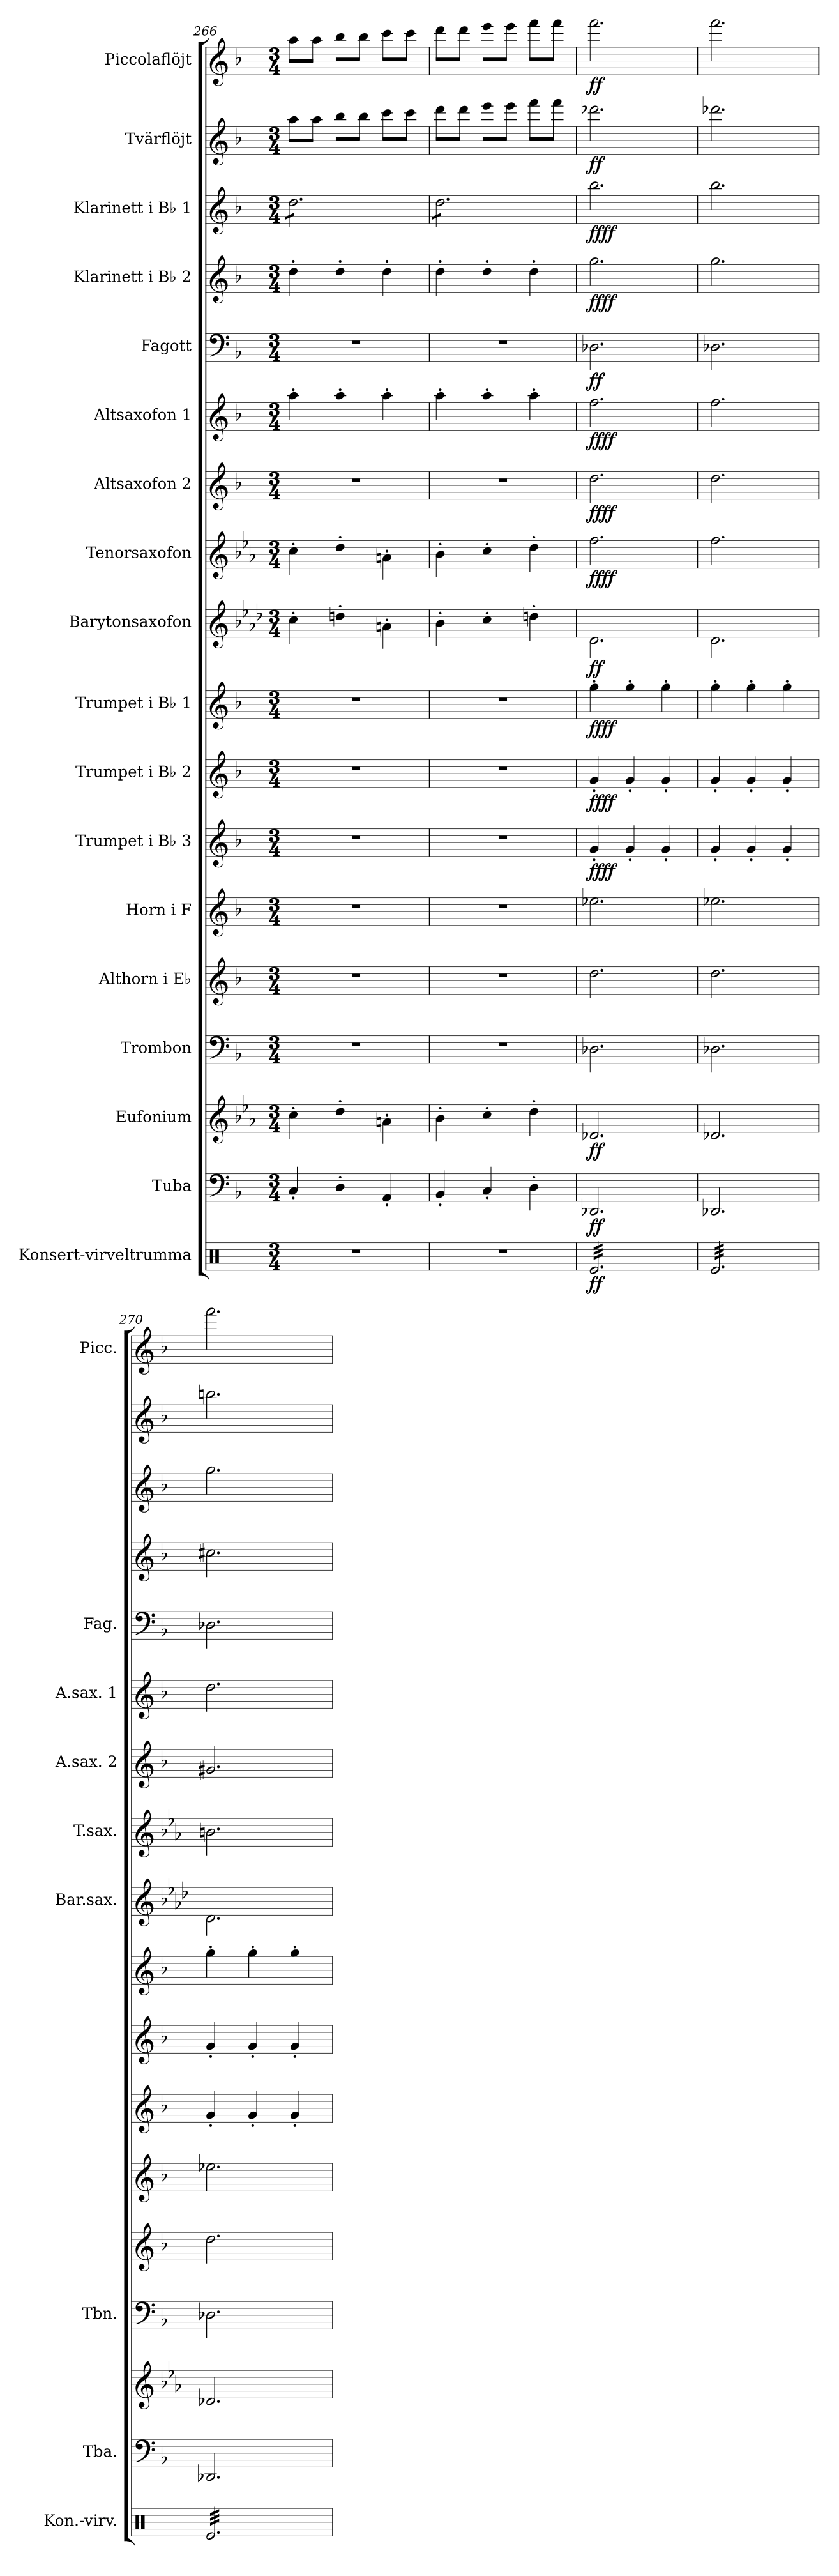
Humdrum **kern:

**kern	**dynam	**kern	**dynam	**kern	**dynam	**kern	**kern	**kern	**kern	**dynam	**kern	**dynam	**kern	**dynam	**kern	**dynam	**kern	**dynam	**kern	**dynam	**kern	**dynam	**kern	**dynam	**kern	**dynam	**kern	**dynam	**kern	**dynam	**kern	**dynam
*part18	*part18	*part17	*part17	*part16	*part16	*part15	*part14	*part13	*part12	*part12	*part11	*part11	*part10	*part10	*part9	*part9	*part8	*part8	*part7	*part7	*part6	*part6	*part5	*part5	*part4	*part4	*part3	*part3	*part2	*part2	*part1	*part1
*staff18	*staff18	*staff17	*staff17	*staff16	*staff16	*staff15	*staff14	*staff13	*staff12	*staff12	*staff11	*staff11	*staff10	*staff10	*staff9	*staff9	*staff8	*staff8	*staff7	*staff7	*staff6	*staff6	*staff5	*staff5	*staff4	*staff4	*staff3	*staff3	*staff2	*staff2	*staff1	*staff1
*I"Konsert-virveltrumma	*	*I"Tuba	*	*I"Eufonium	*	*I"Trombon	*I"Althorn i E♭	*I"Horn i F	*I"Trumpet i B♭ 3	*	*I"Trumpet i B♭ 2	*	*I"Trumpet i B♭ 1	*	*I"Barytonsaxofon	*	*I"Tenorsaxofon	*	*I"Altsaxofon 2	*	*I"Altsaxofon 1	*	*I"Fagott	*	*I"Klarinett i B♭ 2	*	*I"Klarinett i B♭ 1	*	*I"Tvärflöjt	*	*I"Piccolaflöjt	*
*I'Kon.-virv.	*	*I'Tba.	*	*	*	*I'Tbn.	*	*	*	*	*	*	*	*	*I'Bar.sax.	*	*I'T.sax.	*	*I'A.sax. 2	*	*I'A.sax. 1	*	*I'Fag.	*	*	*	*	*	*	*	*I'Picc.	*
*clefX	*	*clefF4	*	*clefG2	*	*clefF4	*clefG2	*clefG2	*clefG2	*	*clefG2	*	*clefG2	*	*clefG2	*	*clefG2	*	*clefG2	*	*clefG2	*	*clefF4	*	*clefG2	*	*clefG2	*	*clefG2	*	*clefG2	*
*	*	*	*	*ITrd8c14	*	*	*ITrd5c9	*ITrd4c7	*ITrd1c2	*	*ITrd1c2	*	*ITrd1c2	*	*ITrd12c21	*	*ITrd8c14	*	*ITrd5c9	*	*ITrd5c9	*	*	*	*ITrd1c2	*	*ITrd1c2	*	*	*	*ITrd-7c-12	*
*k[]	*	*k[b-]	*	*k[b-e-a-]	*	*k[b-]	*k[b-e-a-d-]	*k[b-e-]	*k[b-e-a-]	*	*k[b-e-a-]	*	*k[b-e-a-]	*	*k[b-e-a-d-]	*	*k[b-e-a-]	*	*k[b-e-a-d-]	*	*k[b-e-a-d-]	*	*k[b-]	*	*k[b-e-a-]	*	*k[b-e-a-]	*	*k[b-]	*	*k[b-]	*
*M3/4	*	*M3/4	*	*M3/4	*	*M3/4	*M3/4	*M3/4	*M3/4	*	*M3/4	*	*M3/4	*	*M3/4	*	*M3/4	*	*M3/4	*	*M3/4	*	*M3/4	*	*M3/4	*	*M3/4	*	*M3/4	*	*M3/4	*
=266	=266	=266	=266	=266	=266	=266	=266	=266	=266	=266	=266	=266	=266	=266	=266	=266	=266	=266	=266	=266	=266	=266	=266	=266	=266	=266	=266	=266	=266	=266	=266	=266
*	*	*	*	*	*	*	*	*	*	*	*	*	*	*	*	*	*	*	*	*	*	*	*	*	*	*	*tremolo	*	*	*	*	*
2.r	.	4C'/	.	4c'\	.	2.r	2.r	2.r	2.r	.	2.r	.	2.r	.	4c'\	.	4c'\	.	2.r	.	4cc'\	.	2.r	.	4cc'\	.	8cc\L	.	8aa\L	.	8aaa\L	.
.	.	.	.	.	.	.	.	.	.	.	.	.	.	.	.	.	.	.	.	.	.	.	.	.	.	.	8cc\	.	8aa\J	.	8aaa\J	.
.	.	4D'\	.	4d'\	.	.	.	.	.	.	.	.	.	.	4dn'\	.	4d'\	.	.	.	4cc'\	.	.	.	4cc'\	.	8cc\	.	8bb-\L	.	8bbb-\L	.
.	.	.	.	.	.	.	.	.	.	.	.	.	.	.	.	.	.	.	.	.	.	.	.	.	.	.	8cc\	.	8bb-\J	.	8bbb-\J	.
.	.	4AA'/	.	4An'\	.	.	.	.	.	.	.	.	.	.	4An'\	.	4An'\	.	.	.	4cc'\	.	.	.	4cc'\	.	8cc\	.	8ccc\L	.	8cccc\L	.
.	.	.	.	.	.	.	.	.	.	.	.	.	.	.	.	.	.	.	.	.	.	.	.	.	.	.	8cc\J	.	8ccc\J	.	8cccc\J	.
=267	=267	=267	=267	=267	=267	=267	=267	=267	=267	=267	=267	=267	=267	=267	=267	=267	=267	=267	=267	=267	=267	=267	=267	=267	=267	=267	=267	=267	=267	=267	=267	=267
2.r	.	4BB-'/	.	4B-'\	.	2.r	2.r	2.r	2.r	.	2.r	.	2.r	.	4B-'\	.	4B-'\	.	2.r	.	4cc'\	.	2.r	.	4cc'\	.	8cc\L	.	8ddd\L	.	8dddd\L	.
.	.	.	.	.	.	.	.	.	.	.	.	.	.	.	.	.	.	.	.	.	.	.	.	.	.	.	8cc\	.	8ddd\J	.	8dddd\J	.
.	.	4C'/	.	4c'\	.	.	.	.	.	.	.	.	.	.	4c'\	.	4c'\	.	.	.	4cc'\	.	.	.	4cc'\	.	8cc\	.	8eee\L	.	8eeee\L	.
.	.	.	.	.	.	.	.	.	.	.	.	.	.	.	.	.	.	.	.	.	.	.	.	.	.	.	8cc\	.	8eee\J	.	8eeee\J	.
.	.	4D'\	.	4d'\	.	.	.	.	.	.	.	.	.	.	4dn'\	.	4d'\	.	.	.	4cc'\	.	.	.	4cc'\	.	8cc\	.	8fff\L	.	8ffff\L	.
.	.	.	.	.	.	.	.	.	.	.	.	.	.	.	.	.	.	.	.	.	.	.	.	.	.	.	8cc\J	.	8fff\J	.	8ffff\J	.
*	*	*	*	*	*	*	*	*	*	*	*	*	*	*	*	*	*	*	*	*	*	*	*	*	*	*	*Xtremolo	*	*	*	*	*
!!LO:PB:g=z
=268	=268	=268	=268	=268	=268	=268	=268	=268	=268	=268	=268	=268	=268	=268	=268	=268	=268	=268	=268	=268	=268	=268	=268	=268	=268	=268	=268	=268	=268	=268	=268	=268
!	!LO:DY:b	!	!LO:DY:b	!	!LO:DY:b	!	!	!	!	!LO:DY:b	!	!	!	!	!	!	!	!	!	!	!	!	!	!	!	!	!	!	!	!	!	!
!	!	!	!	!	!	!	!	!	!	!LO:DY:n=1:b	!	!LO:DY:b	!	!	!	!	!	!	!	!	!	!	!	!	!	!	!	!	!	!	!	!
!	!	!	!	!	!	!	!	!	!	!	!	!LO:DY:n=1:b	!	!LO:DY:b	!	!	!	!	!	!	!	!	!	!	!	!	!	!	!	!	!	!
!	!	!	!	!	!	!	!	!	!	!	!	!	!	!LO:DY:n=1:b	!	!LO:DY:b	!	!LO:DY:b	!	!	!	!	!	!	!	!	!	!	!	!	!	!
!	!	!	!	!	!	!	!	!	!	!	!	!	!	!	!	!	!	!LO:DY:n=1:b	!	!LO:DY:b	!	!	!	!	!	!	!	!	!	!	!	!
!	!	!	!	!	!	!	!	!	!	!	!	!	!	!	!	!	!	!	!	!LO:DY:n=1:b	!	!LO:DY:b	!	!	!	!	!	!	!	!	!	!
!	!	!	!	!	!	!	!	!	!	!	!	!	!	!	!	!	!	!	!	!	!	!LO:DY:n=1:b	!	!LO:DY:b	!	!LO:DY:b	!	!	!	!	!	!
!	!	!	!	!	!	!	!	!	!	!	!	!	!	!	!	!	!	!	!	!	!	!	!	!	!	!LO:DY:n=1:b	!	!LO:DY:b	!	!	!	!
!	!	!	!	!	!	!	!	!	!	!	!	!	!	!	!	!	!	!	!	!	!	!	!	!	!	!	!	!LO:DY:n=1:b	!	!LO:DY:b	!	!LO:DY:b
*tremolo	*	*	*	*	*	*	*	*	*	*	*	*	*	*	*	*	*	*	*	*	*	*	*	*	*	*	*	*	*	*	*	*
32Re/LLL	ff	2.DD-X/	ff	2.D-X/	ff	2.D-X\	2.f\	2.a-X\	4f'/	ff ff	4f'/	ff ff	4ff'\	ff ff	2.D-\	ff	2.f\	ff ff	2.f\	ff ff	2.a-\	ff ff	2.D-X\	ff	2.ff\	ff ff	2.aa-\	ff ff	2.ddd-X\	ff	2.ffff\	ff
32Re/	.	.	.	.	.	.	.	.	.	.	.	.	.	.	.	.	.	.	.	.	.	.	.	.	.	.	.	.	.	.	.	.
32Re/	.	.	.	.	.	.	.	.	.	.	.	.	.	.	.	.	.	.	.	.	.	.	.	.	.	.	.	.	.	.	.	.
32Re/	.	.	.	.	.	.	.	.	.	.	.	.	.	.	.	.	.	.	.	.	.	.	.	.	.	.	.	.	.	.	.	.
32Re/	.	.	.	.	.	.	.	.	.	.	.	.	.	.	.	.	.	.	.	.	.	.	.	.	.	.	.	.	.	.	.	.
32Re/	.	.	.	.	.	.	.	.	.	.	.	.	.	.	.	.	.	.	.	.	.	.	.	.	.	.	.	.	.	.	.	.
32Re/	.	.	.	.	.	.	.	.	.	.	.	.	.	.	.	.	.	.	.	.	.	.	.	.	.	.	.	.	.	.	.	.
32Re/	.	.	.	.	.	.	.	.	.	.	.	.	.	.	.	.	.	.	.	.	.	.	.	.	.	.	.	.	.	.	.	.
32Re/	.	.	.	.	.	.	.	.	4f'/	.	4f'/	.	4ff'\	.	.	.	.	.	.	.	.	.	.	.	.	.	.	.	.	.	.	.
32Re/	.	.	.	.	.	.	.	.	.	.	.	.	.	.	.	.	.	.	.	.	.	.	.	.	.	.	.	.	.	.	.	.
32Re/	.	.	.	.	.	.	.	.	.	.	.	.	.	.	.	.	.	.	.	.	.	.	.	.	.	.	.	.	.	.	.	.
32Re/	.	.	.	.	.	.	.	.	.	.	.	.	.	.	.	.	.	.	.	.	.	.	.	.	.	.	.	.	.	.	.	.
32Re/	.	.	.	.	.	.	.	.	.	.	.	.	.	.	.	.	.	.	.	.	.	.	.	.	.	.	.	.	.	.	.	.
32Re/	.	.	.	.	.	.	.	.	.	.	.	.	.	.	.	.	.	.	.	.	.	.	.	.	.	.	.	.	.	.	.	.
32Re/	.	.	.	.	.	.	.	.	.	.	.	.	.	.	.	.	.	.	.	.	.	.	.	.	.	.	.	.	.	.	.	.
32Re/	.	.	.	.	.	.	.	.	.	.	.	.	.	.	.	.	.	.	.	.	.	.	.	.	.	.	.	.	.	.	.	.
32Re/	.	.	.	.	.	.	.	.	4f'/	.	4f'/	.	4ff'\	.	.	.	.	.	.	.	.	.	.	.	.	.	.	.	.	.	.	.
32Re/	.	.	.	.	.	.	.	.	.	.	.	.	.	.	.	.	.	.	.	.	.	.	.	.	.	.	.	.	.	.	.	.
32Re/	.	.	.	.	.	.	.	.	.	.	.	.	.	.	.	.	.	.	.	.	.	.	.	.	.	.	.	.	.	.	.	.
32Re/	.	.	.	.	.	.	.	.	.	.	.	.	.	.	.	.	.	.	.	.	.	.	.	.	.	.	.	.	.	.	.	.
32Re/	.	.	.	.	.	.	.	.	.	.	.	.	.	.	.	.	.	.	.	.	.	.	.	.	.	.	.	.	.	.	.	.
32Re/	.	.	.	.	.	.	.	.	.	.	.	.	.	.	.	.	.	.	.	.	.	.	.	.	.	.	.	.	.	.	.	.
32Re/	.	.	.	.	.	.	.	.	.	.	.	.	.	.	.	.	.	.	.	.	.	.	.	.	.	.	.	.	.	.	.	.
32Re/JJJ	.	.	.	.	.	.	.	.	.	.	.	.	.	.	.	.	.	.	.	.	.	.	.	.	.	.	.	.	.	.	.	.
=269	=269	=269	=269	=269	=269	=269	=269	=269	=269	=269	=269	=269	=269	=269	=269	=269	=269	=269	=269	=269	=269	=269	=269	=269	=269	=269	=269	=269	=269	=269	=269	=269
32Re/LLL	.	2.DD-X/	.	2.D-X/	.	2.D-X\	2.f\	2.a-X\	4f'/	.	4f'/	.	4ff'\	.	2.D-\	.	2.f\	.	2.f\	.	2.a-\	.	2.D-X\	.	2.ff\	.	2.aa-\	.	2.ddd-X\	.	2.ffff\	.
32Re/	.	.	.	.	.	.	.	.	.	.	.	.	.	.	.	.	.	.	.	.	.	.	.	.	.	.	.	.	.	.	.	.
32Re/	.	.	.	.	.	.	.	.	.	.	.	.	.	.	.	.	.	.	.	.	.	.	.	.	.	.	.	.	.	.	.	.
32Re/	.	.	.	.	.	.	.	.	.	.	.	.	.	.	.	.	.	.	.	.	.	.	.	.	.	.	.	.	.	.	.	.
32Re/	.	.	.	.	.	.	.	.	.	.	.	.	.	.	.	.	.	.	.	.	.	.	.	.	.	.	.	.	.	.	.	.
32Re/	.	.	.	.	.	.	.	.	.	.	.	.	.	.	.	.	.	.	.	.	.	.	.	.	.	.	.	.	.	.	.	.
32Re/	.	.	.	.	.	.	.	.	.	.	.	.	.	.	.	.	.	.	.	.	.	.	.	.	.	.	.	.	.	.	.	.
32Re/	.	.	.	.	.	.	.	.	.	.	.	.	.	.	.	.	.	.	.	.	.	.	.	.	.	.	.	.	.	.	.	.
32Re/	.	.	.	.	.	.	.	.	4f'/	.	4f'/	.	4ff'\	.	.	.	.	.	.	.	.	.	.	.	.	.	.	.	.	.	.	.
32Re/	.	.	.	.	.	.	.	.	.	.	.	.	.	.	.	.	.	.	.	.	.	.	.	.	.	.	.	.	.	.	.	.
32Re/	.	.	.	.	.	.	.	.	.	.	.	.	.	.	.	.	.	.	.	.	.	.	.	.	.	.	.	.	.	.	.	.
32Re/	.	.	.	.	.	.	.	.	.	.	.	.	.	.	.	.	.	.	.	.	.	.	.	.	.	.	.	.	.	.	.	.
32Re/	.	.	.	.	.	.	.	.	.	.	.	.	.	.	.	.	.	.	.	.	.	.	.	.	.	.	.	.	.	.	.	.
32Re/	.	.	.	.	.	.	.	.	.	.	.	.	.	.	.	.	.	.	.	.	.	.	.	.	.	.	.	.	.	.	.	.
32Re/	.	.	.	.	.	.	.	.	.	.	.	.	.	.	.	.	.	.	.	.	.	.	.	.	.	.	.	.	.	.	.	.
32Re/	.	.	.	.	.	.	.	.	.	.	.	.	.	.	.	.	.	.	.	.	.	.	.	.	.	.	.	.	.	.	.	.
32Re/	.	.	.	.	.	.	.	.	4f'/	.	4f'/	.	4ff'\	.	.	.	.	.	.	.	.	.	.	.	.	.	.	.	.	.	.	.
32Re/	.	.	.	.	.	.	.	.	.	.	.	.	.	.	.	.	.	.	.	.	.	.	.	.	.	.	.	.	.	.	.	.
32Re/	.	.	.	.	.	.	.	.	.	.	.	.	.	.	.	.	.	.	.	.	.	.	.	.	.	.	.	.	.	.	.	.
32Re/	.	.	.	.	.	.	.	.	.	.	.	.	.	.	.	.	.	.	.	.	.	.	.	.	.	.	.	.	.	.	.	.
32Re/	.	.	.	.	.	.	.	.	.	.	.	.	.	.	.	.	.	.	.	.	.	.	.	.	.	.	.	.	.	.	.	.
32Re/	.	.	.	.	.	.	.	.	.	.	.	.	.	.	.	.	.	.	.	.	.	.	.	.	.	.	.	.	.	.	.	.
32Re/	.	.	.	.	.	.	.	.	.	.	.	.	.	.	.	.	.	.	.	.	.	.	.	.	.	.	.	.	.	.	.	.
32Re/JJJ	.	.	.	.	.	.	.	.	.	.	.	.	.	.	.	.	.	.	.	.	.	.	.	.	.	.	.	.	.	.	.	.
=270	=270	=270	=270	=270	=270	=270	=270	=270	=270	=270	=270	=270	=270	=270	=270	=270	=270	=270	=270	=270	=270	=270	=270	=270	=270	=270	=270	=270	=270	=270	=270	=270
32Re/LLL	.	2.DD-X/	.	2.D-X/	.	2.D-X\	2.f\	2.a-X\	4f'/	.	4f'/	.	4ff'\	.	2.D-\	.	2.Bn\	.	2.Bn/	.	2.f\	.	2.D-X\	.	2.bn\	.	2.ff\	.	2.bbn\	.	2.ffff\	.
32Re/	.	.	.	.	.	.	.	.	.	.	.	.	.	.	.	.	.	.	.	.	.	.	.	.	.	.	.	.	.	.	.	.
32Re/	.	.	.	.	.	.	.	.	.	.	.	.	.	.	.	.	.	.	.	.	.	.	.	.	.	.	.	.	.	.	.	.
32Re/	.	.	.	.	.	.	.	.	.	.	.	.	.	.	.	.	.	.	.	.	.	.	.	.	.	.	.	.	.	.	.	.
32Re/	.	.	.	.	.	.	.	.	.	.	.	.	.	.	.	.	.	.	.	.	.	.	.	.	.	.	.	.	.	.	.	.
32Re/	.	.	.	.	.	.	.	.	.	.	.	.	.	.	.	.	.	.	.	.	.	.	.	.	.	.	.	.	.	.	.	.
32Re/	.	.	.	.	.	.	.	.	.	.	.	.	.	.	.	.	.	.	.	.	.	.	.	.	.	.	.	.	.	.	.	.
32Re/	.	.	.	.	.	.	.	.	.	.	.	.	.	.	.	.	.	.	.	.	.	.	.	.	.	.	.	.	.	.	.	.
32Re/	.	.	.	.	.	.	.	.	4f'/	.	4f'/	.	4ff'\	.	.	.	.	.	.	.	.	.	.	.	.	.	.	.	.	.	.	.
32Re/	.	.	.	.	.	.	.	.	.	.	.	.	.	.	.	.	.	.	.	.	.	.	.	.	.	.	.	.	.	.	.	.
32Re/	.	.	.	.	.	.	.	.	.	.	.	.	.	.	.	.	.	.	.	.	.	.	.	.	.	.	.	.	.	.	.	.
32Re/	.	.	.	.	.	.	.	.	.	.	.	.	.	.	.	.	.	.	.	.	.	.	.	.	.	.	.	.	.	.	.	.
32Re/	.	.	.	.	.	.	.	.	.	.	.	.	.	.	.	.	.	.	.	.	.	.	.	.	.	.	.	.	.	.	.	.
32Re/	.	.	.	.	.	.	.	.	.	.	.	.	.	.	.	.	.	.	.	.	.	.	.	.	.	.	.	.	.	.	.	.
32Re/	.	.	.	.	.	.	.	.	.	.	.	.	.	.	.	.	.	.	.	.	.	.	.	.	.	.	.	.	.	.	.	.
32Re/	.	.	.	.	.	.	.	.	.	.	.	.	.	.	.	.	.	.	.	.	.	.	.	.	.	.	.	.	.	.	.	.
32Re/	.	.	.	.	.	.	.	.	4f'/	.	4f'/	.	4ff'\	.	.	.	.	.	.	.	.	.	.	.	.	.	.	.	.	.	.	.
32Re/	.	.	.	.	.	.	.	.	.	.	.	.	.	.	.	.	.	.	.	.	.	.	.	.	.	.	.	.	.	.	.	.
32Re/	.	.	.	.	.	.	.	.	.	.	.	.	.	.	.	.	.	.	.	.	.	.	.	.	.	.	.	.	.	.	.	.
32Re/	.	.	.	.	.	.	.	.	.	.	.	.	.	.	.	.	.	.	.	.	.	.	.	.	.	.	.	.	.	.	.	.
32Re/	.	.	.	.	.	.	.	.	.	.	.	.	.	.	.	.	.	.	.	.	.	.	.	.	.	.	.	.	.	.	.	.
32Re/	.	.	.	.	.	.	.	.	.	.	.	.	.	.	.	.	.	.	.	.	.	.	.	.	.	.	.	.	.	.	.	.
32Re/	.	.	.	.	.	.	.	.	.	.	.	.	.	.	.	.	.	.	.	.	.	.	.	.	.	.	.	.	.	.	.	.
32Re/JJJ	.	.	.	.	.	.	.	.	.	.	.	.	.	.	.	.	.	.	.	.	.	.	.	.	.	.	.	.	.	.	.	.
*Xtremolo	*	*	*	*	*	*	*	*	*	*	*	*	*	*	*	*	*	*	*	*	*	*	*	*	*	*	*	*	*	*	*	*
=	=	=	=	=	=	=	=	=	=	=	=	=	=	=	=	=	=	=	=	=	=	=	=	=	=	=	=	=	=	=	=	=
*-	*-	*-	*-	*-	*-	*-	*-	*-	*-	*-	*-	*-	*-	*-	*-	*-	*-	*-	*-	*-	*-	*-	*-	*-	*-	*-	*-	*-	*-	*-	*-	*-
